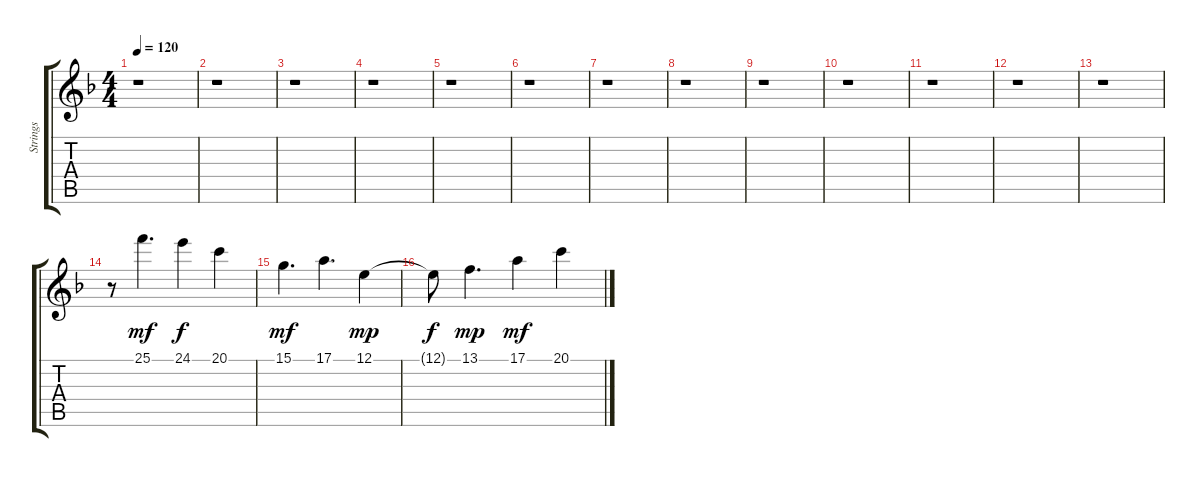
\track ("Strings" "Strings") {instrument stringensemble1}
\staff {score tabs}
\tuning (E4 B3 G3 D3 A2 E2) {hide}
\ts (4 4)
\tempo 120
\clef g2
\ks dminor
r.1{dy mf} |
r.1 |
r.1 |
r.1 |
r.1 |
r.1 |
r.1 |
r.1 |
r.1 |
r.1 |
r.1 |
r.1 |
r.1 |
r.8 25.1.4{d} 24.1.4{dy f} 20.1.4 |
15.1.4{d dy mf} 17.1.4{d} 12.1.4{dy mp} |
12.1{t}.8{dy f} 13.1.4{d dy mp} 17.1.4{dy mf} 20.1.4
